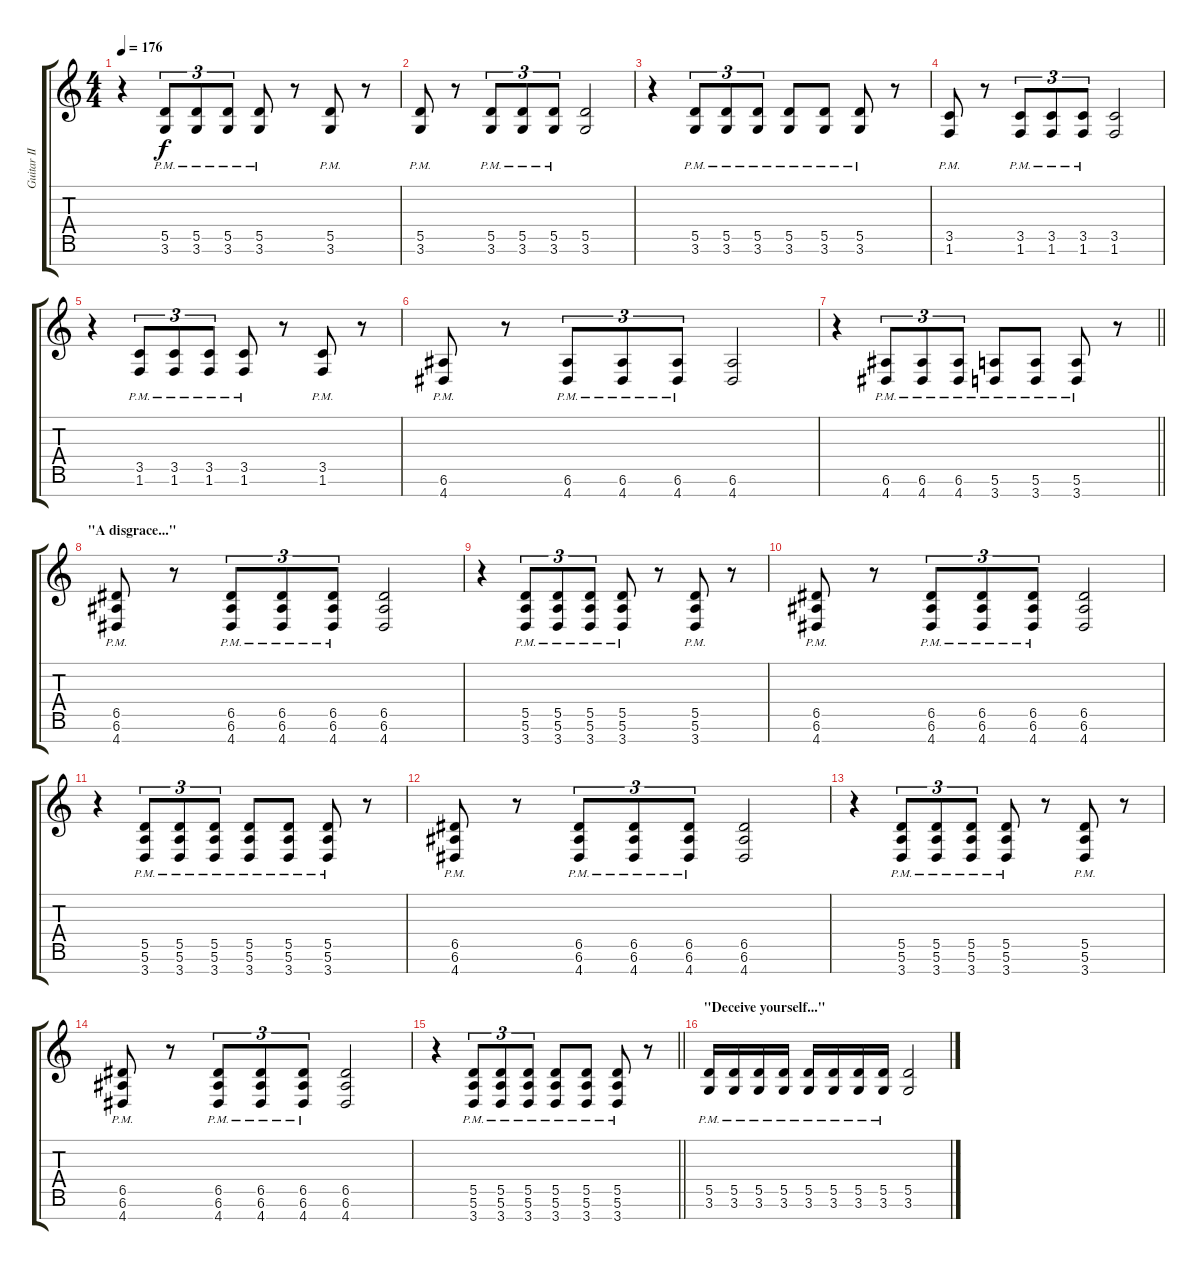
\track ("Guitar II" "Guitar II") {instrument distortionguitar}
\staff {score tabs}
\tuning (E4 B3 G3 D3 A2 E2 B1) {hide}
\ts (4 4)
\tempo 176
\clef g2
\ks c
r.4{dy f} (5.5{pm} 3.6{pm}).8{tu (3 2)} (5.5{pm} 3.6{pm}).8{tu (3 2)} (5.5{pm} 3.6{pm}).8{tu (3 2)} (5.5{pm} 3.6{pm}).8 r.8 (5.5{pm} 3.6{pm}).8 r.8 |
(5.5{pm} 3.6{pm}).8 r.8 (5.5{pm} 3.6{pm}).8{tu (3 2)} (5.5{pm} 3.6{pm}).8{tu (3 2)} (5.5{pm} 3.6{pm}).8{tu (3 2)} (5.5 3.6).2 |
r.4 (5.5{pm} 3.6{pm}).8{tu (3 2)} (5.5{pm} 3.6{pm}).8{tu (3 2)} (5.5{pm} 3.6{pm}).8{tu (3 2)} (5.5{pm} 3.6{pm}).8 (5.5{pm} 3.6{pm}).8 (5.5{pm} 3.6{pm}).8 r.8 |
(3.5{pm} 1.6{pm}).8 r.8 (3.5{pm} 1.6{pm}).8{tu (3 2)} (3.5{pm} 1.6{pm}).8{tu (3 2)} (3.5{pm} 1.6{pm}).8{tu (3 2)} (3.5 1.6).2 |
r.4 (3.5{pm} 1.6{pm}).8{tu (3 2)} (3.5{pm} 1.6{pm}).8{tu (3 2)} (3.5{pm} 1.6{pm}).8{tu (3 2)} (3.5{pm} 1.6{pm}).8 r.8 (3.5{pm} 1.6{pm}).8 r.8 |
(6.6{pm} 4.7{pm}).8 r.8 (6.6{pm} 4.7{pm}).8{tu (3 2)} (6.6{pm} 4.7{pm}).8{tu (3 2)} (6.6{pm} 4.7{pm}).8{tu (3 2)} (6.6 4.7).2 |
\barLineRight lightlight
r.4 (6.6{pm} 4.7{pm}).8{tu (3 2)} (6.6{pm} 4.7{pm}).8{tu (3 2)} (6.6{pm} 4.7{pm}).8{tu (3 2)} (5.6{pm} 3.7{pm}).8 (5.6{pm} 3.7{pm}).8 (5.6{pm} 3.7{pm}).8 r.8 |
\section ("" "\"A disgrace...\"")
(6.5{pm} 6.6{pm} 4.7{pm}).8 r.8 (6.5{pm} 6.6{pm} 4.7{pm}).8{tu (3 2)} (6.5{pm} 6.6{pm} 4.7{pm}).8{tu (3 2)} (6.5{pm} 6.6{pm} 4.7{pm}).8{tu (3 2)} (6.5 6.6 4.7).2 |
r.4 (5.5{pm} 5.6{pm} 3.7{pm}).8{tu (3 2)} (5.5{pm} 5.6{pm} 3.7{pm}).8{tu (3 2)} (5.5{pm} 5.6{pm} 3.7{pm}).8{tu (3 2)} (5.5{pm} 5.6{pm} 3.7{pm}).8 r.8 (5.5{pm} 5.6{pm} 3.7{pm}).8 r.8 |
(6.5{pm} 6.6{pm} 4.7{pm}).8 r.8 (6.5{pm} 6.6{pm} 4.7{pm}).8{tu (3 2)} (6.5{pm} 6.6{pm} 4.7{pm}).8{tu (3 2)} (6.5{pm} 6.6{pm} 4.7{pm}).8{tu (3 2)} (6.5 6.6 4.7).2 |
r.4 (5.5{pm} 5.6{pm} 3.7{pm}).8{tu (3 2)} (5.5{pm} 5.6{pm} 3.7{pm}).8{tu (3 2)} (5.5{pm} 5.6{pm} 3.7{pm}).8{tu (3 2)} (5.5{pm} 5.6{pm} 3.7{pm}).8 (5.5{pm} 5.6{pm} 3.7{pm}).8 (5.5{pm} 5.6{pm} 3.7{pm}).8 r.8 |
(6.5{pm} 6.6{pm} 4.7{pm}).8 r.8 (6.5{pm} 6.6{pm} 4.7{pm}).8{tu (3 2)} (6.5{pm} 6.6{pm} 4.7{pm}).8{tu (3 2)} (6.5{pm} 6.6{pm} 4.7{pm}).8{tu (3 2)} (6.5 6.6 4.7).2 |
r.4 (5.5{pm} 5.6{pm} 3.7{pm}).8{tu (3 2)} (5.5{pm} 5.6{pm} 3.7{pm}).8{tu (3 2)} (5.5{pm} 5.6{pm} 3.7{pm}).8{tu (3 2)} (5.5{pm} 5.6{pm} 3.7{pm}).8 r.8 (5.5{pm} 5.6{pm} 3.7{pm}).8 r.8 |
(6.5{pm} 6.6{pm} 4.7{pm}).8 r.8 (6.5{pm} 6.6{pm} 4.7{pm}).8{tu (3 2)} (6.5{pm} 6.6{pm} 4.7{pm}).8{tu (3 2)} (6.5{pm} 6.6{pm} 4.7{pm}).8{tu (3 2)} (6.5 6.6 4.7).2 |
\barLineRight lightlight
r.4 (5.5{pm} 5.6{pm} 3.7{pm}).8{tu (3 2)} (5.5{pm} 5.6{pm} 3.7{pm}).8{tu (3 2)} (5.5{pm} 5.6{pm} 3.7{pm}).8{tu (3 2)} (5.5{pm} 5.6{pm} 3.7{pm}).8 (5.5{pm} 5.6{pm} 3.7{pm}).8 (5.5{pm} 5.6{pm} 3.7{pm}).8 r.8 |
\section ("" "\"Deceive yourself...\"")
(5.5{pm} 3.6{pm}).16 (5.5{pm} 3.6{pm}).16 (5.5{pm} 3.6{pm}).16 (5.5{pm} 3.6{pm}).16 (5.5{pm} 3.6{pm}).16 (5.5{pm} 3.6{pm}).16 (5.5{pm} 3.6{pm}).16 (5.5{pm} 3.6{pm}).16 (5.5 3.6).2
